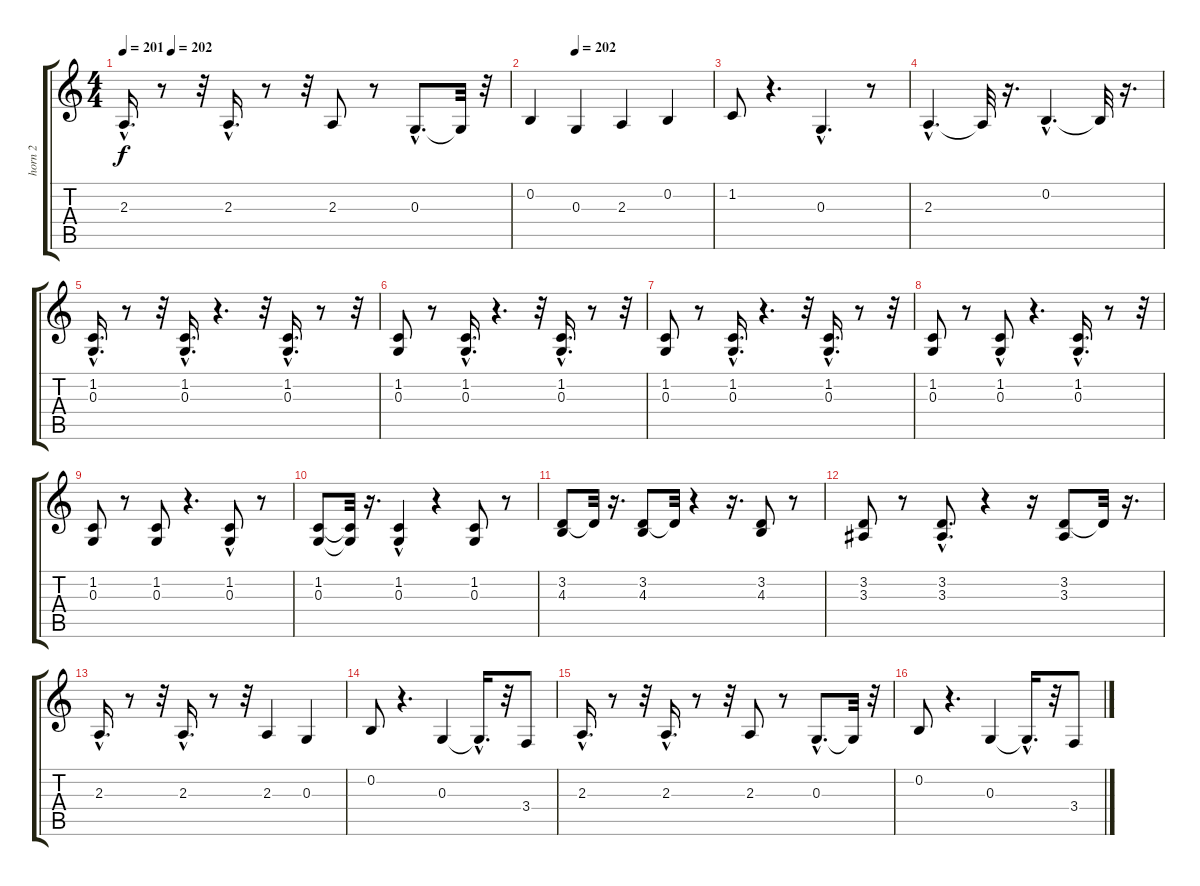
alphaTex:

\track ("horn 2" "horn 2") {instrument stringensemble1}
\staff {score tabs}
\tuning (E4 B3 G3 D3 A2 E2) {hide}
\ts (4 4)
\tempo 201
\tempo (202 0.125)
\clef g2
\ks c
2.3{hac}.16{d dy f} r.8 r.32 2.3{hac}.16{d} r.8 r.32 2.3.8 r.8 0.3{hac}.8{d} 0.3{t}.32 r.32 |
\tempo (202 0.25)
0.2.4 0.3.4 2.3.4 0.2.4 |
1.2.8 r.4{d} 0.3{hac}.4{d} r.8 |
2.3{hac}.4{d} 2.3{t}.32 r.16{d} 0.2{hac}.4{d} 0.2{t}.32 r.16{d} |
(1.2{hac} 0.3{hac}).16{d} r.8 r.32 (1.2{hac} 0.3{hac}).16{d} r.4{d} r.32 (1.2{hac} 0.3).16{d} r.8 r.32 |
(1.2 0.3).8 r.8 (1.2{hac} 0.3{hac}).16{d} r.4{d} r.32 (1.2{hac} 0.3{hac}).16{d} r.8 r.32 |
(1.2 0.3).8 r.8 (1.2{hac} 0.3{hac}).16{d} r.4{d} r.32 (1.2{hac} 0.3{hac}).16{d} r.8 r.32 |
(1.2 0.3).8 r.8 (1.2 0.3{hac}).8 r.4{d} (1.2{hac} 0.3{hac}).16{d} r.8 r.32 |
(1.2 0.3).8 r.8 (1.2 0.3).8 r.4{d} (1.2 0.3{hac}).8 r.8 |
(1.2 0.3).8 (1.2{t} 0.3{t}).32 r.16{d} (1.2 0.3{hac}).4 r.4 (1.2 0.3).8 r.8 |
(3.2 4.3).8 3.2{t}.32 r.16{d} (3.2 4.3).8 3.2{t}.32 r.4 r.16{d} (3.2 4.3).8 r.8 |
(3.2 3.3).8 r.8 (3.2{hac} 3.3).8{d} r.4 r.16 (3.2 3.3).8 3.2{t}.32 r.16{d} |
2.3{hac}.16{d} r.8 r.32 2.3{hac}.16{d} r.8 r.32 2.3.4 0.3.4 |
0.2.8 r.4{d} 0.3.4 0.3{hac t}.16{d} r.32 3.4.8 |
2.3{hac}.16{d} r.8 r.32 2.3{hac}.16{d} r.8 r.32 2.3.8 r.8 0.3{hac}.8{d} 0.3{t}.32 r.32 |
0.2.8 r.4{d} 0.3.4 0.3{hac t}.16{d} r.32 3.4.8
